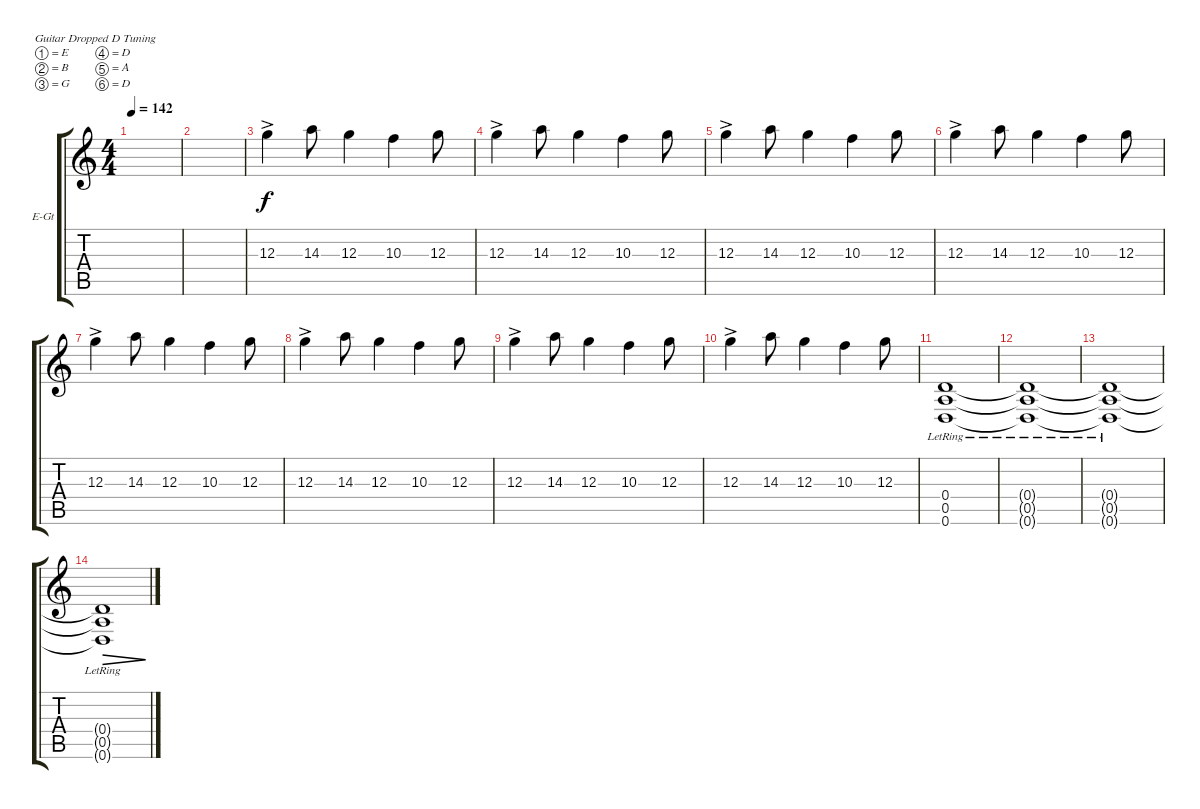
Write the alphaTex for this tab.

\defaultSystemsLayout 4
\bracketExtendMode groupsimilarinstruments
\firstSystemTrackNameOrientation horizontal
\otherSystemsTrackNameOrientation horizontal
\track ("lead" "E-Gt") {instrument distortionguitar}
\staff {score tabs}
\tuning (E4 B3 G3 D3 A2 D2)
\ts (4 4)
\tempo 142
\clef g2
\ks c
|
|
12.3{ac}.4 14.3.8 12.3.4 10.3.4 12.3.8 |
12.3{ac}.4 14.3.8 12.3.4 10.3.4 12.3.8 |
12.3{ac}.4 14.3.8 12.3.4 10.3.4 12.3.8 |
12.3{ac}.4 14.3.8 12.3.4 10.3.4 12.3.8 |
12.3{ac}.4 14.3.8 12.3.4 10.3.4 12.3.8 |
12.3{ac}.4 14.3.8 12.3.4 10.3.4 12.3.8 |
12.3{ac}.4 14.3.8 12.3.4 10.3.4 12.3.8 |
12.3{ac}.4 14.3.8 12.3.4 10.3.4 12.3.8 |
(0.6 0.5 0.4{lr}).1 |
(0.6{t} 0.5{t} 0.4{lr t}).1 |
(0.6{t} 0.5{t} 0.4{lr t}).1 |
(0.6{t} 0.5{t} 0.4{lr t}).1{dec}
